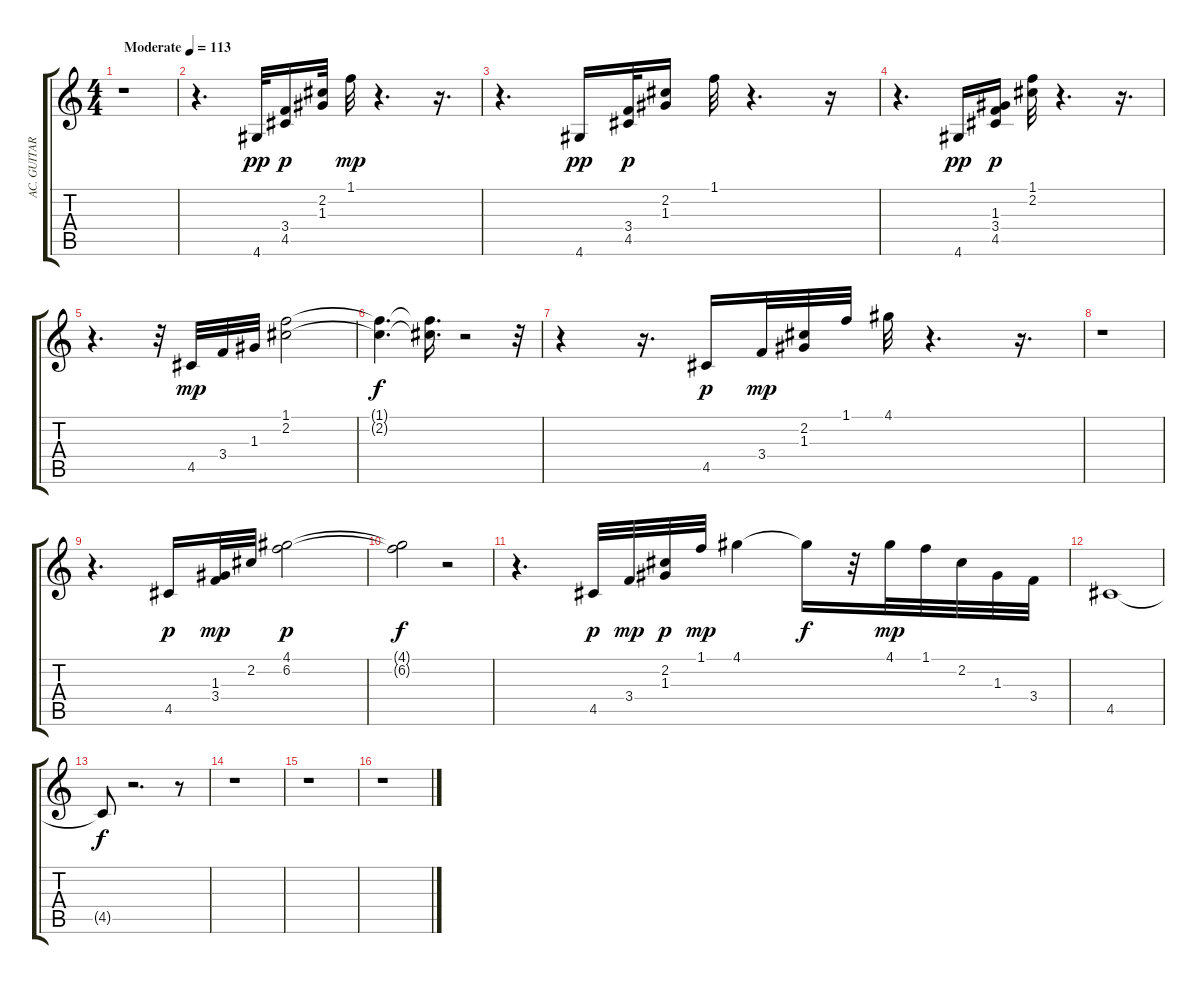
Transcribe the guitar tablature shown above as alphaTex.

\track ("AC. GUITAR" "AC. GUITAR") {instrument acousticguitarnylon}
\staff {score tabs}
\tuning (E4 B3 G3 D3 A2 E2) {hide}
\ts (4 4)
\tempo (113 "Moderate")
\clef g2
\ks c
r.1{dy pp instrument acousticguitarnylon} |
r.4{d} 4.6.32 (3.4 4.5).16{dy p} (2.2 1.3).32 1.1.32{dy mp} r.4{d} r.16{d} |
r.4{d} 4.6.16{dy pp} (3.4 4.5).32{dy p} (2.2 1.3).16 1.1.32 r.4{d} r.16 |
r.4{d} 4.6.16{dy pp} (1.3 3.4 4.5).16{dy p} (1.1 2.2).32 r.4{d} r.16{d} |
r.4{d} r.32 4.5.32{dy mp} 3.4.32 1.3.32 (1.1 2.2).2 |
(1.1{t} 2.2{t}).4{d dy f} (1.1{t} 2.2{t}).16{d} r.2 r.32 |
r.4 r.16{d} 4.5.16{dy p} 3.4.32{dy mp} (2.2 1.3).32 1.1.32 4.1.32 r.4{d} r.16{d} |
r.1 |
r.4{d} 4.5.16{dy p} (1.3 3.4).32{dy mp} 2.2.32 (4.1 6.2).2{dy p} |
(4.1{t} 6.2{t}).2{dy f} r.2 |
r.4{d} 4.5.32{dy p} 3.4.32{dy mp} (2.2 1.3).32{dy p} 1.1.32{dy mp} 4.1.4 4.1{t}.16{dy f} r.32 4.1.32{dy mp} 1.1.32 2.2.32 1.3.32 3.4.32 |
4.5.1 |
4.5{t}.8{dy f} r.2{d} r.8 |
r.1 |
r.1 |
r.1
